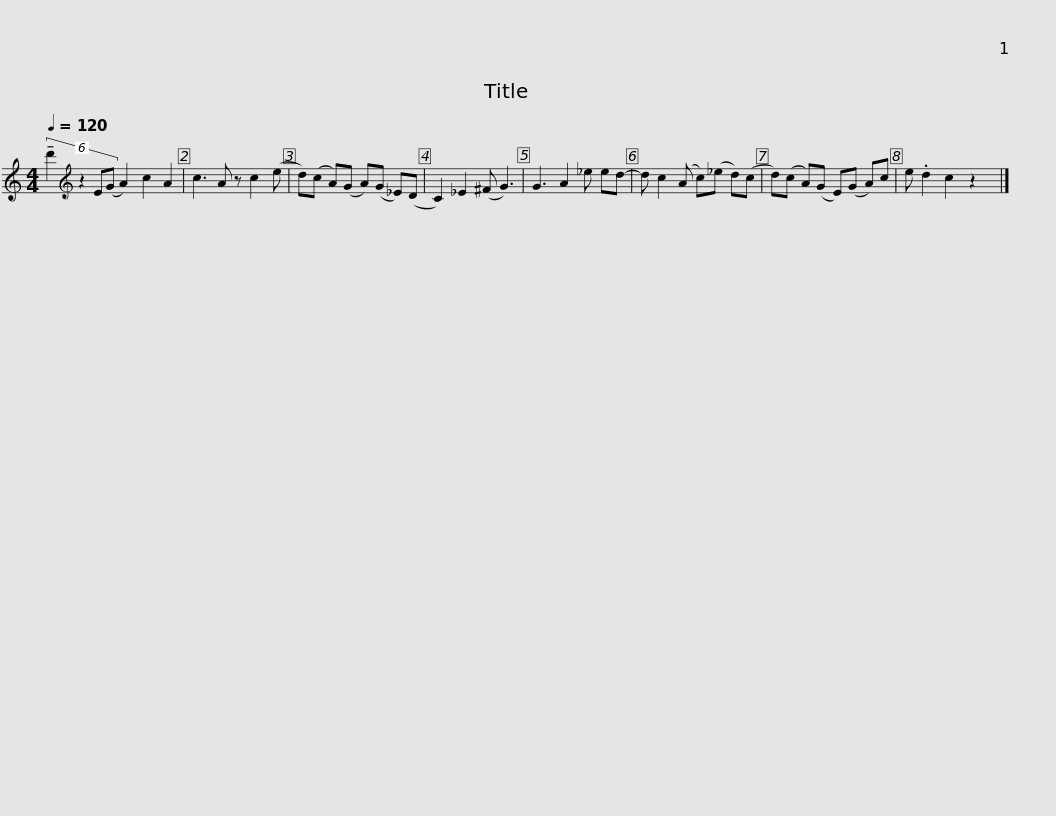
X:1
L:1/8
Q:1/4=120
M:4/4
I:linebreak $
K:C
V:1 treble
V:1
 (6:4:4!tenuto!d'2[K:treble] z2 E(G A2) c2 A2 | c3 A z c2 (e | d)(c A)(G A)(G _E)(D | C2) _E2 (^F G3) |$ G3 A2 _e ed- | %5
 d c2 (A c)(_e d)(c | d)(c A)(G E)(G A)c | e .d2 c2 z2 x |] %8
